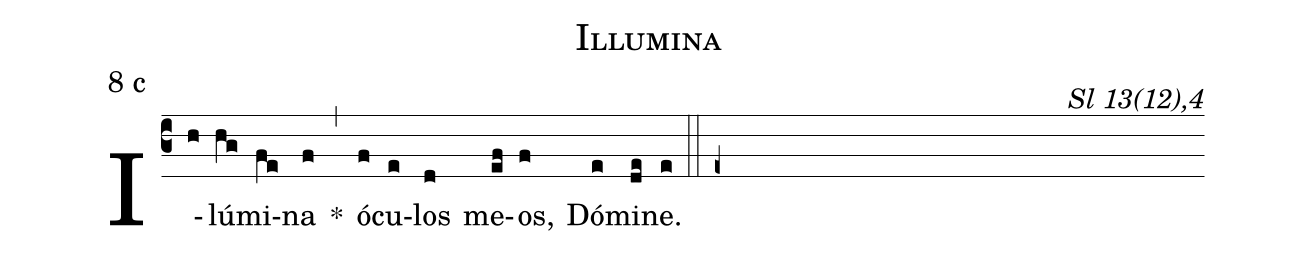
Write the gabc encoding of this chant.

name: Illumina;
mode: 8;
mode-differentia: c;
commentary: Sl 13(12),4;
%%
(c3)

I(h)lú(hg)mi(fe)na(f) *(,) ó(f)cu(e)los(d) me(ef)os,(f) Dó(e)mi(de)ne.(e)

(::)

(e+)
